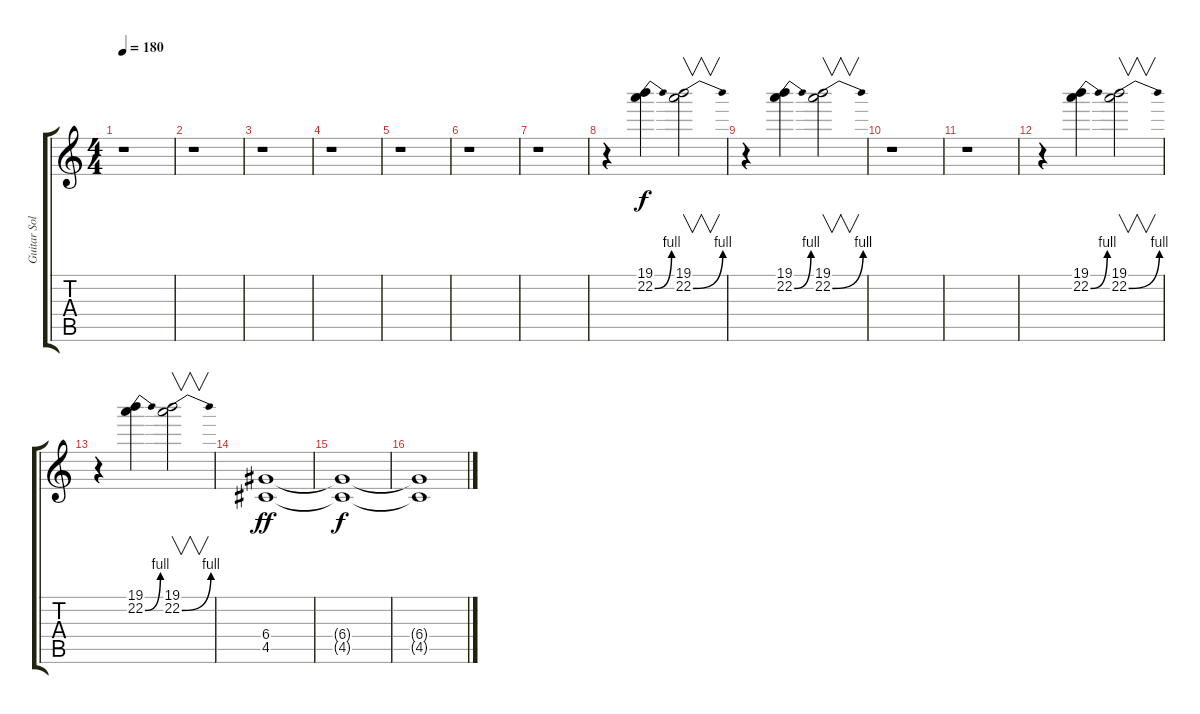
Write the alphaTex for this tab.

\track ("Guitar Solo" "Guitar Sol") {instrument overdrivenguitar}
\staff {score tabs}
\tuning (E4 B3 G3 D3 A2 E2) {hide}
\ts (4 4)
\tempo 180
\clef g2
\ks c
r.1{dy f} |
r.1 |
r.1 |
r.1 |
r.1 |
r.1 |
r.1 |
r.4 (19.1 22.2{be (bend 0 0 60 4)}).4 (19.1 22.2{be (bend 0 0 60 4)}).2{v} |
r.4 (19.1 22.2{be (bend 0 0 60 4)}).4 (19.1 22.2{be (bend 0 0 60 4)}).2{v} |
r.1 |
r.1 |
r.4 (19.1 22.2{be (bend 0 0 60 4)}).4 (19.1 22.2{be (bend 0 0 60 4)}).2{v} |
r.4 (19.1 22.2{be (bend 0 0 60 4)}).4 (19.1 22.2{be (bend 0 0 60 4)}).2{v} |
(6.4 4.5).1{dy ff} |
(6.4{t} 4.5{t}).1{dy f} |
(6.4{t} 4.5{t}).1
